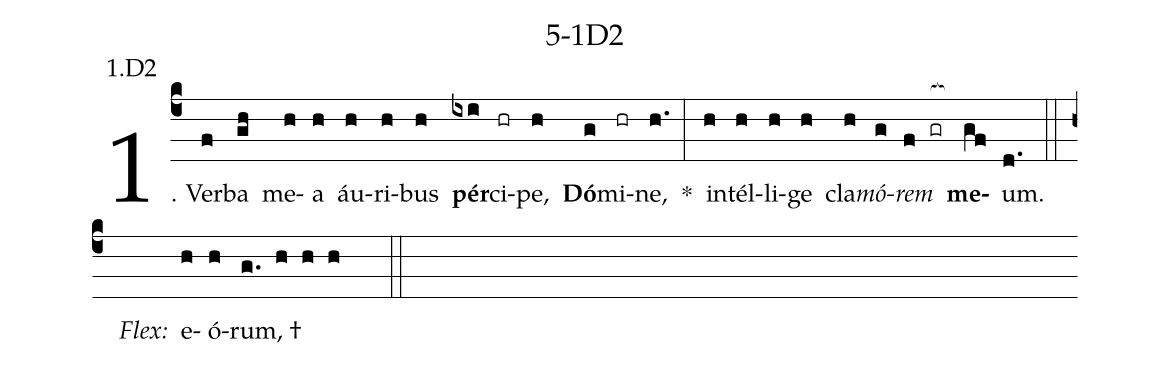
name: 5-1D2;
annotation: 1.D2;
%%
(c4)1. Ver(f)ba(gh) me(h)a(h) áu(h)ri(h)bus(h) <b>pér</b>(ixi)ci(hr)pe,(h) <b>Dó</b>(g)mi(hr)ne,(h.) *(:) in(h)tél(h)li(h)ge(h) cla(h)<i>mó</i>(g)<i>rem</i>(f gr[ocb:1{]) <b>me</b>(gf[ocb:0}])um.(d.) (::)
<i>Flex:</i>()  e(h)ó(h)rum, †(g. h h h  ::)
